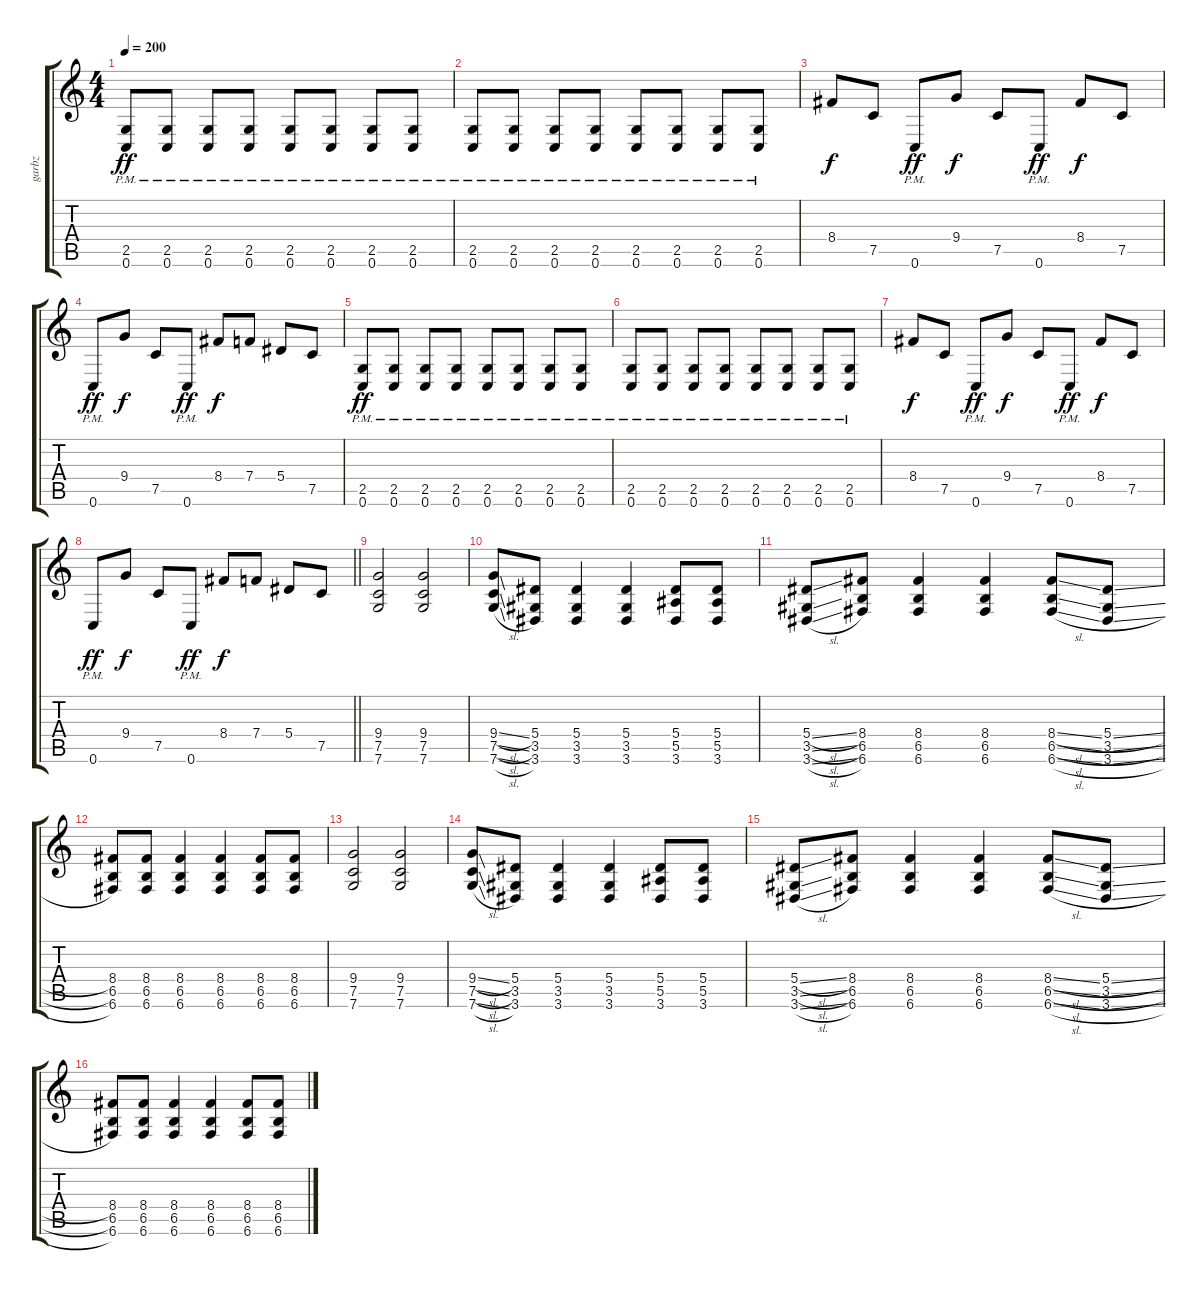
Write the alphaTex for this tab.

\track ("garbz" "garbz") {instrument distortionguitar}
\staff {score tabs}
\tuning (C4 G3 Eb3 Bb2 F2 C2) {hide}
\ts (4 4)
\tempo 200
\clef g2
\ks c
(2.5{pm} 0.6{pm}).8{dy ff} (2.5{pm} 0.6{pm}).8 (2.5{pm} 0.6{pm}).8 (2.5{pm} 0.6{pm}).8 (2.5{pm} 0.6{pm}).8 (2.5{pm} 0.6{pm}).8 (2.5{pm} 0.6{pm}).8 (2.5{pm} 0.6{pm}).8 |
(2.5{pm} 0.6{pm}).8 (2.5{pm} 0.6{pm}).8 (2.5{pm} 0.6{pm}).8 (2.5{pm} 0.6{pm}).8 (2.5{pm} 0.6{pm}).8 (2.5{pm} 0.6{pm}).8 (2.5{pm} 0.6{pm}).8 (2.5{pm} 0.6{pm}).8 |
8.4.8{dy f} 7.5.8 0.6{pm}.8{dy ff} 9.4.8{dy f} 7.5.8 0.6{pm}.8{dy ff} 8.4.8{dy f} 7.5.8 |
0.6{pm}.8{dy ff} 9.4.8{dy f} 7.5.8 0.6{pm}.8{dy ff} 8.4.8{dy f} 7.4.8 5.4.8 7.5.8 |
(2.5{pm} 0.6{pm}).8{dy ff} (2.5{pm} 0.6{pm}).8 (2.5{pm} 0.6{pm}).8 (2.5{pm} 0.6{pm}).8 (2.5{pm} 0.6{pm}).8 (2.5{pm} 0.6{pm}).8 (2.5{pm} 0.6{pm}).8 (2.5{pm} 0.6{pm}).8 |
(2.5{pm} 0.6{pm}).8 (2.5{pm} 0.6{pm}).8 (2.5{pm} 0.6{pm}).8 (2.5{pm} 0.6{pm}).8 (2.5{pm} 0.6{pm}).8 (2.5{pm} 0.6{pm}).8 (2.5{pm} 0.6{pm}).8 (2.5{pm} 0.6{pm}).8 |
8.4.8{dy f} 7.5.8 0.6{pm}.8{dy ff} 9.4.8{dy f} 7.5.8 0.6{pm}.8{dy ff} 8.4.8{dy f} 7.5.8 |
\barLineRight lightlight
0.6{pm}.8{dy ff} 9.4.8{dy f} 7.5.8 0.6{pm}.8{dy ff} 8.4.8{dy f} 7.4.8 5.4.8 7.5.8 |
(9.4 7.5 7.6).2 (9.4 7.5 7.6).2 |
(9.4{sl} 7.5{sl} 7.6{sl}).8 (5.4 3.5 3.6).8 (5.4 3.5 3.6).4 (5.4 3.5 3.6).4 (5.4 5.5 3.6).8 (5.4 5.5 3.6).8 |
(5.4{sl} 3.5{sl} 3.6{sl}).8 (8.4 6.5 6.6).8 (8.4 6.5 6.6).4 (8.4 6.5 6.6).4 (8.4{sl} 6.5{sl} 6.6{sl}).8 (5.4{sl} 3.5{sl} 3.6{sl}).8 |
(8.4 6.5 6.6).8 (8.4 6.5 6.6).8 (8.4 6.5 6.6).4 (8.4 6.5 6.6).4 (8.4 6.5 6.6).8 (8.4 6.5 6.6).8 |
(9.4 7.5 7.6).2 (9.4 7.5 7.6).2 |
(9.4{sl} 7.5{sl} 7.6{sl}).8 (5.4 3.5 3.6).8 (5.4 3.5 3.6).4 (5.4 3.5 3.6).4 (5.4 5.5 3.6).8 (5.4 5.5 3.6).8 |
(5.4{sl} 3.5{sl} 3.6{sl}).8 (8.4 6.5 6.6).8 (8.4 6.5 6.6).4 (8.4 6.5 6.6).4 (8.4{sl} 6.5{sl} 6.6{sl}).8 (5.4{sl} 3.5{sl} 3.6{sl}).8 |
(8.4 6.5 6.6).8 (8.4 6.5 6.6).8 (8.4 6.5 6.6).4 (8.4 6.5 6.6).4 (8.4 6.5 6.6).8 (8.4 6.5 6.6).8
